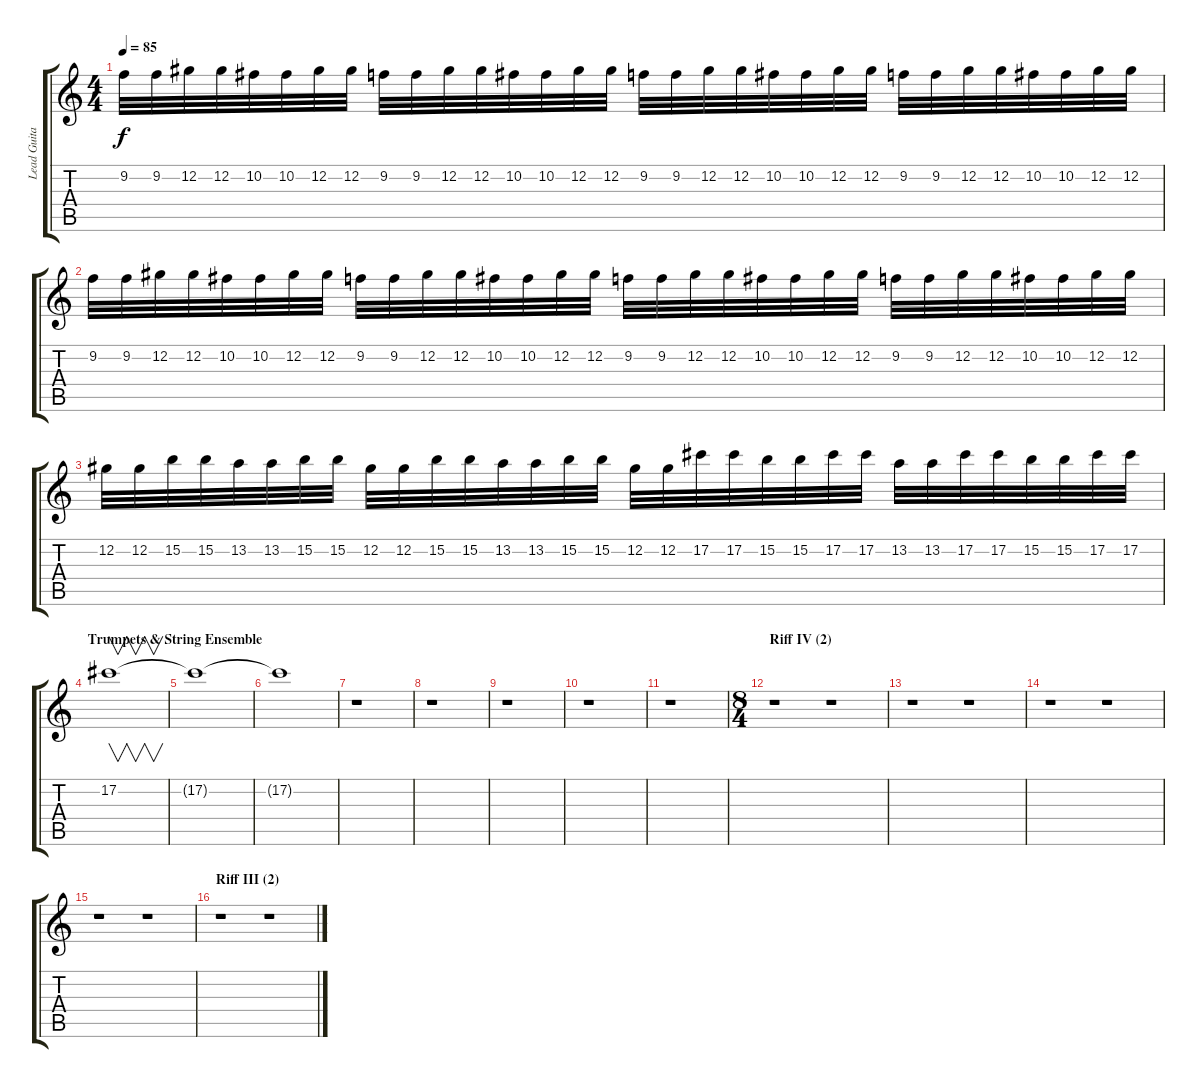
\track ("Lead Guitar" "Lead Guita") {instrument distortionguitar}
\staff {score tabs}
\tuning (Db4 Ab3 E3 B2 Gb2 Db2) {hide}
\ts (4 4)
\tempo 85
\clef g2
\ks c
9.2.32{dy f} 9.2.32 12.2.32 12.2.32 10.2.32 10.2.32 12.2.32 12.2.32 9.2.32 9.2.32 12.2.32 12.2.32 10.2.32 10.2.32 12.2.32 12.2.32 9.2.32 9.2.32 12.2.32 12.2.32 10.2.32 10.2.32 12.2.32 12.2.32 9.2.32 9.2.32 12.2.32 12.2.32 10.2.32 10.2.32 12.2.32 12.2.32 |
9.2.32 9.2.32 12.2.32 12.2.32 10.2.32 10.2.32 12.2.32 12.2.32 9.2.32 9.2.32 12.2.32 12.2.32 10.2.32 10.2.32 12.2.32 12.2.32 9.2.32 9.2.32 12.2.32 12.2.32 10.2.32 10.2.32 12.2.32 12.2.32 9.2.32 9.2.32 12.2.32 12.2.32 10.2.32 10.2.32 12.2.32 12.2.32 |
12.2.32 12.2.32 15.2.32 15.2.32 13.2.32 13.2.32 15.2.32 15.2.32 12.2.32 12.2.32 15.2.32 15.2.32 13.2.32 13.2.32 15.2.32 15.2.32 12.2.32 12.2.32 17.2.32 17.2.32 15.2.32 15.2.32 17.2.32 17.2.32 13.2.32 13.2.32 17.2.32 17.2.32 15.2.32 15.2.32 17.2.32 17.2.32 |
\section ("" "Trumpets & String Ensemble")
17.2.1{v volume 0} |
17.2{t}.1 |
17.2{t}.1 |
r.1 |
r.1 |
r.1 |
r.1 |
r.1 |
\ts (8 4)
\section ("" "Riff IV (2)")
r.1 r.1 |
r.1 r.1 |
r.1 r.1 |
r.1 r.1 |
\section ("" "Riff III (2)")
r.1 r.1
